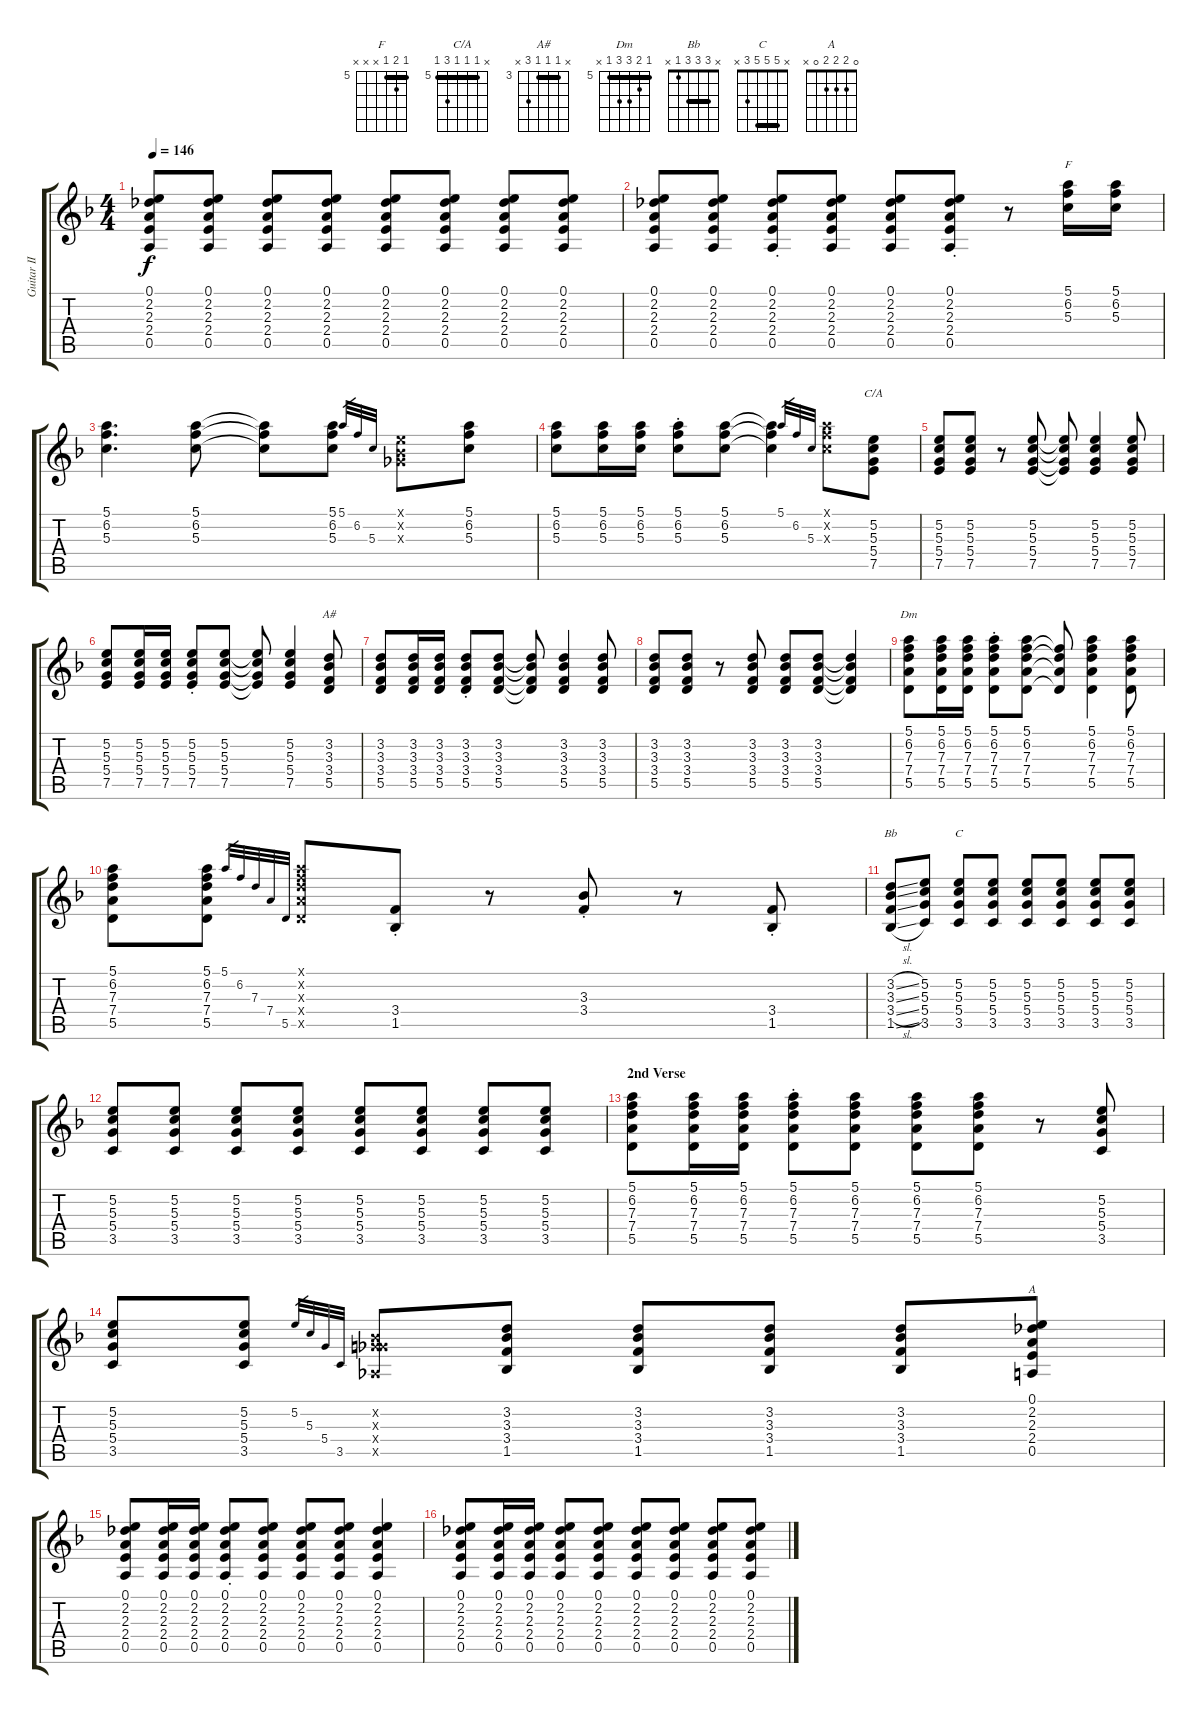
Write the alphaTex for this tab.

\track ("Guitar II" "Guitar II") {instrument electricguitarclean}
\staff {score tabs}
\tuning (E4 B3 G3 D3 A2 E2) {hide}
\chord ("F" 5 6 5 x x x) {firstfret 5 barre 5}
\chord ("C/A" x 5 5 5 7 5) {firstfret 5 barre 5}
\chord ("A#" x 3 3 3 5 x) {firstfret 3 barre 3}
\chord ("Dm" 5 6 7 7 5 x) {firstfret 5 barre 5}
\chord ("Bb" x 3 3 3 1 x) {barre 3}
\chord ("C" x 5 5 5 3 x) {barre 5}
\chord ("A" 0 2 2 2 0 x)
\ts (4 4)
\tempo 146
\clef g2
\ks f
(0.1 2.2 2.3 2.4 0.5).8{dy f} (0.1 2.2 2.3 2.4 0.5).8 (0.1 2.2 2.3 2.4 0.5).8 (0.1 2.2 2.3 2.4 0.5).8 (0.1 2.2 2.3 2.4 0.5).8 (0.1 2.2 2.3 2.4 0.5).8 (0.1 2.2 2.3 2.4 0.5).8 (0.1 2.2 2.3 2.4 0.5).8 |
(0.1 2.2 2.3 2.4 0.5).8 (0.1 2.2 2.3 2.4 0.5).8 (0.1{st} 2.2{st} 2.3{st} 2.4{st} 0.5{st}).8 (0.1 2.2 2.3 2.4 0.5).8 (0.1 2.2 2.3 2.4 0.5).8 (0.1{st} 2.2{st} 2.3{st} 2.4{st} 0.5{st}).8 r.8 (5.1 6.2 5.3).16{ch "F"} (5.1 6.2 5.3).16 |
(5.1 6.2 5.3).4{d} (5.1 6.2 5.3).8 (5.1{t} 6.2{t} 5.3{t}).8 (5.1 6.2 5.3).8 5.1.32{gr} 6.2.32{gr} 5.3.32{gr} (0.1{x} -1.2{x} -1.3{x}).8 (5.1 6.2 5.3).8 |
(5.1 6.2 5.3).8 (5.1 6.2 5.3).16 (5.1 6.2 5.3).16 (5.1{st} 6.2{st} 5.3{st}).8 (5.1 6.2 5.3).8 (5.1{t} 6.2{t} 5.3{t}).4 5.1.32{gr} 6.2.32{gr} 5.3.32{gr} (5.1{x} 6.2{x} 5.3{x}).8 (5.2 5.3 5.4 7.5).8{ch "C/A"} |
(5.2 5.3 5.4 7.5).8 (5.2 5.3 5.4 7.5).8 r.8 (5.2 5.3 5.4 7.5).8 (5.2{t} 5.3{t} 5.4{t} 7.5{t}).8 (5.2 5.3 5.4 7.5).4 (5.2 5.3 5.4 7.5).8 |
(5.2 5.3 5.4 7.5).8 (5.2 5.3 5.4 7.5).16 (5.2 5.3 5.4 7.5).16 (5.2{st} 5.3{st} 5.4{st} 7.5{st}).8 (5.2 5.3 5.4 7.5).8 (5.2{t} 5.3{t} 5.4{t} 7.5{t}).8 (5.2 5.3 5.4 7.5).4 (3.2 3.3 3.4 5.5).8{ch "A#"} |
(3.2 3.3 3.4 5.5).8 (3.2 3.3 3.4 5.5).16 (3.2 3.3 3.4 5.5).16 (3.2{st} 3.3{st} 3.4{st} 5.5{st}).8 (3.2 3.3 3.4 5.5).8 (3.2{t} 3.3{t} 3.4{t} 5.5{t}).8 (3.2 3.3 3.4 5.5).4 (3.2 3.3 3.4 5.5).8 |
(3.2 3.3 3.4 5.5).8 (3.2 3.3 3.4 5.5).8 r.8 (3.2 3.3 3.4 5.5).8 (3.2 3.3 3.4 5.5).8 (3.2 3.3 3.4 5.5).8 (3.2{t} 3.3{t} 3.4{t} 5.5{t}).4 |
(5.1 6.2 7.3 7.4 5.5).8{ch "Dm"} (5.1 6.2 7.3 7.4 5.5).16 (5.1 6.2 7.3 7.4 5.5).16 (5.1{st} 6.2{st} 7.3{st} 7.4{st} 5.5{st}).8 (5.1 6.2 7.3 7.4 5.5).8 (6.2{t} 7.3{t} 7.4{t} 5.5{t}).8 (5.1 6.2 7.3 7.4 5.5).4 (5.1 6.2 7.3 7.4 5.5).8 |
(5.1 6.2 7.3 7.4 5.5).8 (5.1 6.2 7.3 7.4 5.5).8 5.1.32{gr} 6.2.32{gr} 7.3.32{gr} 7.4.32{gr} 5.5.32{gr} (5.1{x} 6.2{x} 7.3{x} 7.4{x} 5.5{x}).8 (3.4{st} 1.5{st}).8 r.8 (3.3{st} 3.4{st}).8 r.8 (3.4{st} 1.5{st}).8 |
(3.2{sl} 3.3{sl} 3.4{sl} 1.5{sl}).8{ch "Bb"} (5.2 5.3 5.4 3.5).8 (5.2 5.3 5.4 3.5).8{ch "C"} (5.2 5.3 5.4 3.5).8 (5.2 5.3 5.4 3.5).8 (5.2 5.3 5.4 3.5).8 (5.2 5.3 5.4 3.5).8 (5.2 5.3 5.4 3.5).8 |
(5.2 5.3 5.4 3.5).8 (5.2 5.3 5.4 3.5).8 (5.2 5.3 5.4 3.5).8 (5.2 5.3 5.4 3.5).8 (5.2 5.3 5.4 3.5).8 (5.2 5.3 5.4 3.5).8 (5.2 5.3 5.4 3.5).8 (5.2 5.3 5.4 3.5).8 |
\section ("" "2nd Verse")
(5.1 6.2 7.3 7.4 5.5).8 (5.1 6.2 7.3 7.4 5.5).16 (5.1 6.2 7.3 7.4 5.5).16 (5.1{st} 6.2{st} 7.3{st} 7.4{st} 5.5{st}).8 (5.1 6.2 7.3 7.4 5.5).8 (5.1 6.2 7.3 7.4 5.5).8 (5.1 6.2 7.3 7.4 5.5).8 r.8 (5.2 5.3 5.4 3.5).8 |
(5.2 5.3 5.4 3.5).8 (5.2 5.3 5.4 3.5).8 5.2.32{gr} 5.3.32{gr} 5.4.32{gr} 3.5.32{gr} (-1.2{x} -1.3{x} 5.4{x} -1.5{x}).8 (3.2 3.3 3.4 1.5).8 (3.2 3.3 3.4 1.5).8 (3.2 3.3 3.4 1.5).8 (3.2 3.3 3.4 1.5).8 (0.1 2.2 2.3 2.4 0.5).8{ch "A"} |
(0.1 2.2 2.3 2.4 0.5).8 (0.1 2.2 2.3 2.4 0.5).16 (0.1 2.2 2.3 2.4 0.5).16 (0.1{st} 2.2{st} 2.3{st} 2.4{st} 0.5{st}).8 (0.1 2.2 2.3 2.4 0.5).8 (0.1 2.2 2.3 2.4 0.5).8 (0.1 2.2 2.3 2.4 0.5).8 (0.1 2.2 2.3 2.4 0.5).4 |
(0.1 2.2 2.3 2.4 0.5).8 (0.1 2.2 2.3 2.4 0.5).16 (0.1 2.2 2.3 2.4 0.5).16 (0.1 2.2 2.3 2.4 0.5).8 (0.1 2.2 2.3 2.4 0.5).8 (0.1 2.2 2.3 2.4 0.5).8 (0.1 2.2 2.3 2.4 0.5).8 (0.1 2.2 2.3 2.4 0.5).8 (0.1 2.2 2.3 2.4 0.5).8
